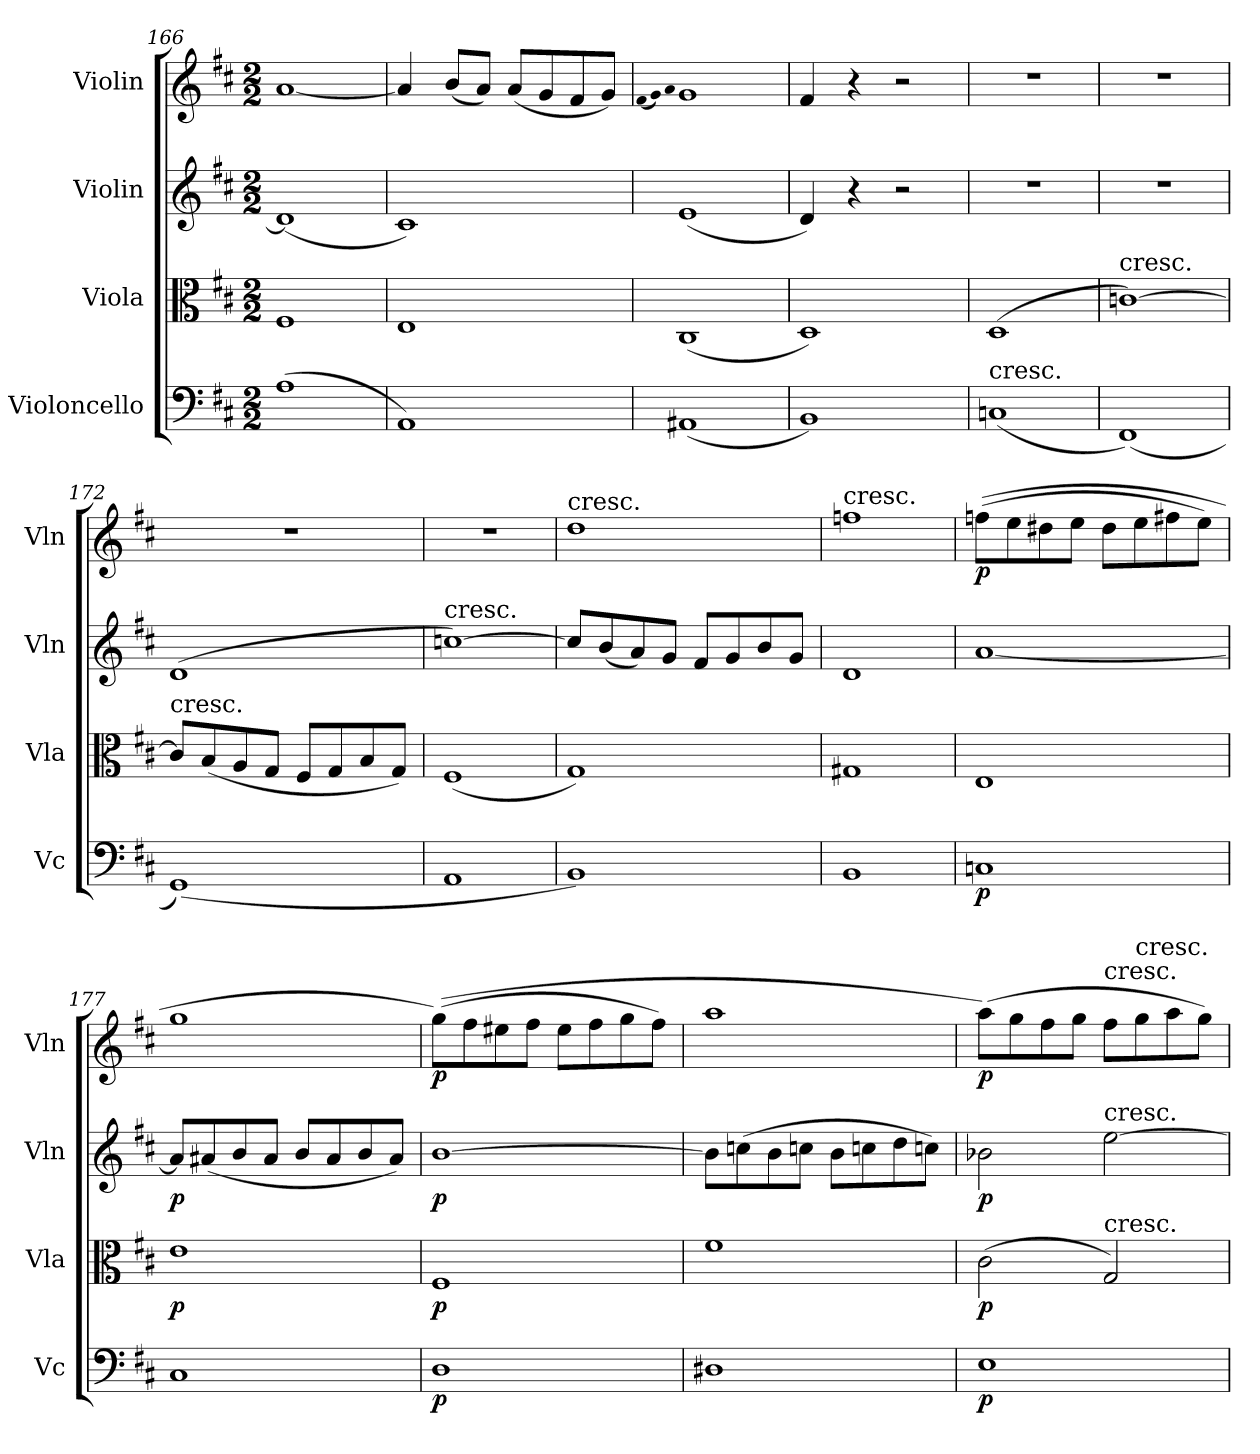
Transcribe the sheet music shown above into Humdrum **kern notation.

**kern	**dynam	**kern	**dynam	**kern	**dynam	**kern	**dynam
*part4	*part4	*part3	*part3	*part2	*part2	*part1	*part1
*staff4	*staff4	*staff3	*staff3	*staff2	*staff2	*staff1	*staff1
*I"Violoncello	*	*I"Viola	*	*I"Violin	*	*I"Violin	*
*I'Vc	*	*I'Vla	*	*I'Vln	*	*I'Vln	*
*clefF4	*	*clefC3	*	*clefG2	*	*clefG2	*
*k[f#c#]	*	*k[f#c#]	*	*k[f#c#]	*	*k[f#c#]	*
*D:	*	*D:	*	*D:	*	*D:	*
*M2/2	*	*M2/2	*	*M2/2	*	*M2/2	*
=166	=166	=166	=166	=166	=166	=166	=166
(1A	.	1F#	.	(1d]	.	[1a	.
=167	=167	=167	=167	=167	=167	=167	=167
1AA)	.	1E	.	1c#)	.	4a/]	.
.	.	.	.	.	.	(8b/L	.
.	.	.	.	.	.	8a/J)	.
.	.	.	.	.	.	(8a/L	.
.	.	.	.	.	.	8g/	.
.	.	.	.	.	.	8f#/	.
.	.	.	.	.	.	8g/J)	.
=168	=168	=168	=168	=168	=168	=168	=168
.	.	.	.	.	.	(qf#	.
.	.	.	.	.	.	qg)	.
.	.	.	.	.	.	qa	.
(1AA#X	.	(1C#	.	(1e	.	1g	.
=169	=169	=169	=169	=169	=169	=169	=169
1BB)	.	1D)	.	4d/)	.	4f#/	.
.	.	.	.	4r	.	4r	.
.	.	.	.	2r	.	2r	.
=170	=170	=170	=170	=170	=170	=170	=170
!LO:TX:t=cresc.	!	!	!	!	!	!	!
(1Cn	.	(1D	.	1r	.	1r	.
=171	=171	=171	=171	=171	=171	=171	=171
!	!	!LO:TX:t=cresc.	!	!	!	!	!
(1FF#)	.	[1cn)	.	1r	.	1r	.
=172	=172	=172	=172	=172	=172	=172	=172
!	!	!LO:TX:t=cresc.	!	!	!	!	!
(1GG)	.	8c/L]	.	(1d	.	1r	.
.	.	(8B/	.	.	.	.	.
.	.	8A/	.	.	.	.	.
.	.	8G/J	.	.	.	.	.
.	.	8F#/L	.	.	.	.	.
.	.	8G/	.	.	.	.	.
.	.	8B/	.	.	.	.	.
.	.	8G/J)	.	.	.	.	.
=173	=173	=173	=173	=173	=173	=173	=173
!	!	!	!	!LO:TX:t=cresc.	!	!	!
1AA	.	(1F#	.	[1ccn)	.	1r	.
=174	=174	=174	=174	=174	=174	=174	=174
!	!	!	!	!	!	!LO:TX:t=cresc.	!
1BB)	.	1G)	.	8cc/L]	.	1dd	.
.	.	.	.	(8b/	.	.	.
.	.	.	.	8a/)	.	.	.
.	.	.	.	8g/J	.	.	.
.	.	.	.	8f#/L	.	.	.
.	.	.	.	8g/	.	.	.
.	.	.	.	8b/	.	.	.
.	.	.	.	8g/J	.	.	.
=175	=175	=175	=175	=175	=175	=175	=175
!	!	!	!	!	!	!LO:TX:t=cresc.	!
1BB	.	1G#X	.	1d	.	1ffn	.
=176	=176	=176	=176	=176	=176	=176	=176
1Cn	p	1E	.	[1a	.	((8ffn\L	p
.	.	.	.	.	.	8ee\	.
.	.	.	.	.	.	8dd#X\	.
.	.	.	.	.	.	8ee\J	.
.	.	.	.	.	.	8dd#\L	.
.	.	.	.	.	.	8ee\	.
.	.	.	.	.	.	8ff#X\	.
.	.	.	.	.	.	8ee\J)	.
=177	=177	=177	=177	=177	=177	=177	=177
1C#	.	1e	p	8a/L]	p	1gg	.
.	.	.	.	(8a#X/	.	.	.
.	.	.	.	8b/	.	.	.
.	.	.	.	8a#/J	.	.	.
.	.	.	.	8b/L	.	.	.
.	.	.	.	8a#/	.	.	.
.	.	.	.	8b/	.	.	.
.	.	.	.	8a#/J)	.	.	.
=178	=178	=178	=178	=178	=178	=178	=178
1D	p	1F#	p	[1b	p	((8gg\L)	p
.	.	.	.	.	.	8ff#\	.
.	.	.	.	.	.	8ee#X\	.
.	.	.	.	.	.	8ff#\J	.
.	.	.	.	.	.	8ee#\L	.
.	.	.	.	.	.	8ff#\	.
.	.	.	.	.	.	8gg\	.
.	.	.	.	.	.	8ff#\J)	.
=179	=179	=179	=179	=179	=179	=179	=179
1D#X	.	1f#	.	8b\L]	.	1aa	.
.	.	.	.	(8ccn\	.	.	.
.	.	.	.	8b\	.	.	.
.	.	.	.	8ccn\J	.	.	.
.	.	.	.	8b\L	.	.	.
.	.	.	.	8ccn\	.	.	.
.	.	.	.	8dd\	.	.	.
.	.	.	.	8ccn\J)	.	.	.
=180	=180	=180	=180	=180	=180	=180	=180
1E	p	(2c#\	p	2b-X\	p	(8aa\L)	p
.	.	.	.	.	.	8gg\	.
.	.	.	.	.	.	8ff#\	.
.	.	.	.	.	.	8gg\J	.
!	!	!	!	!	!	!LO:TX:t=cresc.	!
!	!	!	!	!LO:TX:t=cresc.	!	!	!
!	!	!LO:TX:t=cresc.	!	!	!	!	!
.	.	2G/)	.	[2ee\	.	8ff#\L	.
!	!	!	!	!	!	!LO:TX:t=cresc.	!
.	.	.	.	.	.	8gg\	.
.	.	.	.	.	.	8aa\	.
.	.	.	.	.	.	8gg\J)	.
=	=	=	=	=	=	=	=
*-	*-	*-	*-	*-	*-	*-	*-
